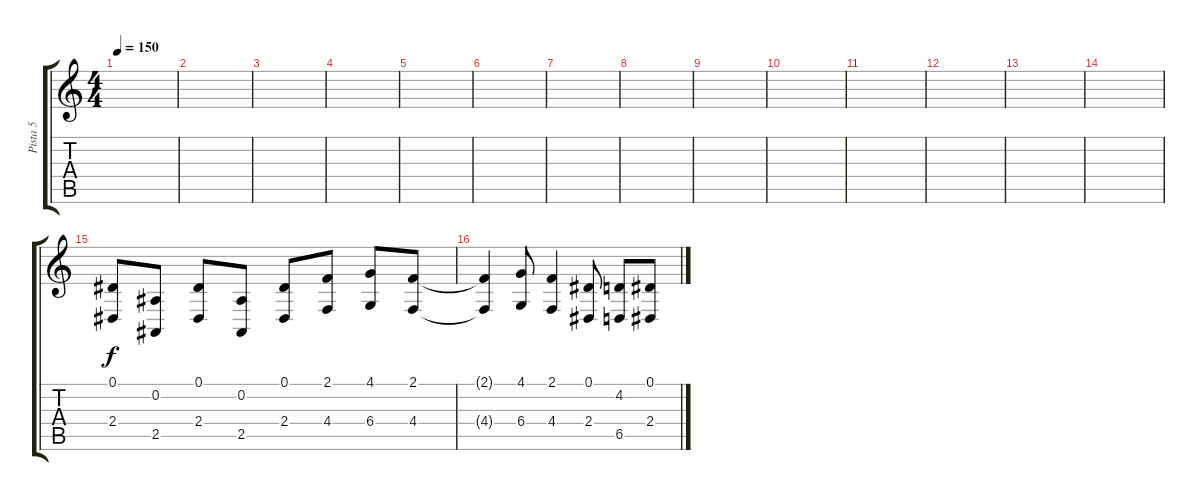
\track ("Pista 5" "Pista 5") {instrument lead1square}
\staff {score tabs}
\tuning (Eb4 Bb3 Gb3 Db3 Ab2 Eb2) {hide}
\ts (4 4)
\tempo 150
\clef g2
\ks c
|
|
|
|
|
|
|
|
|
|
|
|
|
|
(0.1 2.4).8 (0.2 2.5).8 (0.1 2.4).8 (0.2 2.5).8 (0.1 2.4).8 (2.1 4.4).8 (4.1 6.4).8 (2.1 4.4).8 |
(2.1{t} 4.4{t}).4 (4.1 6.4).8 (2.1 4.4).4 (0.1 2.4).8 (4.2 6.5).8 (0.1 2.4).8
